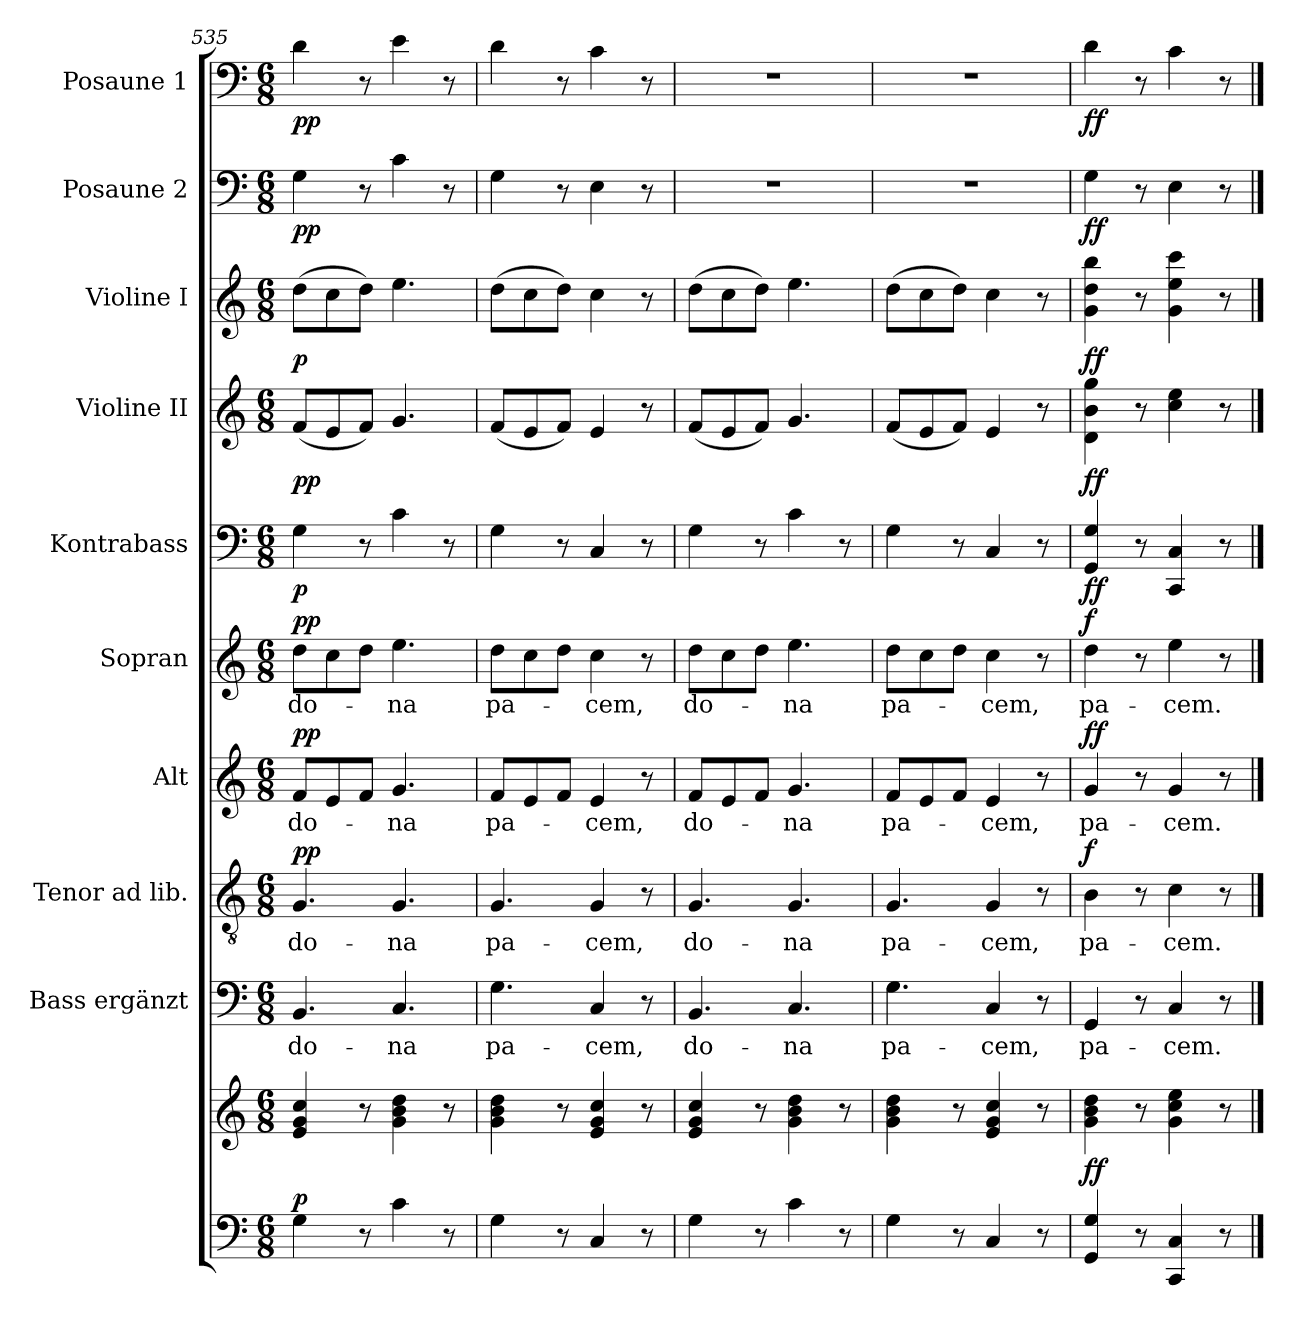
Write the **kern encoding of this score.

**kern	**kern	**dynam	**kern	**text	**kern	**text	**dynam	**kern	**text	**dynam	**kern	**text	**dynam	**kern	**dynam	**kern	**dynam	**kern	**dynam	**kern	**dynam	**kern	**dynam
*part10	*part10	*part10	*part9	*part9	*part8	*part8	*part8	*part7	*part7	*part7	*part6	*part6	*part6	*part5	*part5	*part4	*part4	*part3	*part3	*part2	*part2	*part1	*part1
*staff11	*staff10	*staff10/11	*staff9	*staff9	*staff8	*staff8	*staff8	*staff7	*staff7	*staff7	*staff6	*staff6	*staff6	*staff5	*staff5	*staff4	*staff4	*staff3	*staff3	*staff2	*staff2	*staff1	*staff1
*	*	*	*I"Bass ergänzt	*	*I"Tenor ad lib.	*	*	*I"Alt	*	*	*I"Sopran	*	*	*I"Kontrabass	*	*I"Violine II	*	*I"Violine I	*	*I"Posaune 2	*	*I"Posaune 1	*
*	*	*	*I'B.	*	*I'T.	*	*	*I'A.	*	*	*I'S.	*	*	*I'Kb.	*	*I'Vl. II	*	*I'Vl. I	*	*I'Pos. 2	*	*I'Pos. 1	*
!!LO:PB:g=z
*clefF4	*clefG2	*	*clefF4	*	*clefGv2	*	*	*clefG2	*	*	*clefG2	*	*	*clefF4	*	*clefG2	*	*clefG2	*	*clefF4	*	*clefF4	*
*	*	*	*	*	*	*	*	*	*	*	*	*	*	*ITrd7c12	*	*	*	*	*	*	*	*	*
*k[]	*k[]	*	*k[]	*	*k[]	*	*	*k[]	*	*	*k[]	*	*	*k[]	*	*k[]	*	*k[]	*	*k[]	*	*k[]	*
*C:	*C:	*	*C:	*	*C:	*	*	*C:	*	*	*C:	*	*	*C:	*	*C:	*	*C:	*	*C:	*	*C:	*
*M6/8	*M6/8	*	*M6/8	*	*M6/8	*	*	*M6/8	*	*	*M6/8	*	*	*M6/8	*	*M6/8	*	*M6/8	*	*M6/8	*	*M6/8	*
=535	=535	=535	=535	=535	=535	=535	=535	=535	=535	=535	=535	=535	=535	=535	=535	=535	=535	=535	=535	=535	=535	=535	=535
!	!	!LO:DY:a=2	!	!LO:LY:b	!	!LO:LY:b	!LO:DY:a	!	!LO:LY:b	!LO:DY:a	!	!LO:LY:b	!LO:DY:a	!	!LO:DY:b	!	!LO:DY:b	!	!LO:DY:b	!	!LO:DY:b	!	!LO:DY:b
4G\	4e/ 4g/ 4cc/	p	4.BB/	do-	4.G/	do-	pp	8f/L	do-	pp	8dd\L	do-	pp	4GG\	p	(<8f/L	pp	(>8dd\L	p	4G\	pp	4d\	pp
.	.	.	.	.	.	.	.	8e/	.	.	8cc\	.	.	.	.	8e/	.	8cc\	.	.	.	.	.
8r	8r	.	.	.	.	.	.	8f/J	.	.	8dd\J	.	.	8r	.	8f/J)	.	8dd\J)	.	8r	.	8r	.
!	!	!	!	!LO:LY:b	!	!LO:LY:b	!	!	!LO:LY:b	!	!	!LO:LY:b	!	!	!	!	!	!	!	!	!	!	!
4c\	4g\ 4b\ 4dd\	.	4.C/	-na	4.G/	-na	.	4.g/	-na	.	4.ee\	-na	.	4C\	.	4.g/	.	4.ee\	.	4c\	.	4e\	.
8r	8r	.	.	.	.	.	.	.	.	.	.	.	.	8r	.	.	.	.	.	8r	.	8r	.
=536	=536	=536	=536	=536	=536	=536	=536	=536	=536	=536	=536	=536	=536	=536	=536	=536	=536	=536	=536	=536	=536	=536	=536
!	!	!	!	!LO:LY:b	!	!LO:LY:b	!	!	!LO:LY:b	!	!	!LO:LY:b	!	!	!	!	!	!	!	!	!	!	!
4G\	4g\ 4b\ 4dd\	.	4.G\	pa-	4.G/	pa-	.	8f/L	pa-	.	8dd\L	pa-	.	4GG\	.	(<8f/L	.	(>8dd\L	.	4G\	.	4d\	.
.	.	.	.	.	.	.	.	8e/	.	.	8cc\	.	.	.	.	8e/	.	8cc\	.	.	.	.	.
8r	8r	.	.	.	.	.	.	8f/J	.	.	8dd\J	.	.	8r	.	8f/J)	.	8dd\J)	.	8r	.	8r	.
!	!	!	!	!LO:LY:b	!	!LO:LY:b	!	!	!LO:LY:b	!	!	!LO:LY:b	!	!	!	!	!	!	!	!	!	!	!
4C/	4e/ 4g/ 4cc/	.	4C/	-cem,	4G/	-cem,	.	4e/	-cem,	.	4cc\	-cem,	.	4CC/	.	4e/	.	4cc\	.	4E\	.	4c\	.
8r	8r	.	8r	.	8r	.	.	8r	.	.	8r	.	.	8r	.	8r	.	8r	.	8r	.	8r	.
=537	=537	=537	=537	=537	=537	=537	=537	=537	=537	=537	=537	=537	=537	=537	=537	=537	=537	=537	=537	=537	=537	=537	=537
!	!	!	!	!LO:LY:b	!	!LO:LY:b	!	!	!LO:LY:b	!	!	!LO:LY:b	!	!	!	!	!	!	!	!	!	!	!
4G\	4e/ 4g/ 4cc/	.	4.BB/	do-	4.G/	do-	.	8f/L	do-	.	8dd\L	do-	.	4GG\	.	(<8f/L	.	(>8dd\L	.	2.r	.	2.r	.
.	.	.	.	.	.	.	.	8e/	.	.	8cc\	.	.	.	.	8e/	.	8cc\	.	.	.	.	.
8r	8r	.	.	.	.	.	.	8f/J	.	.	8dd\J	.	.	8r	.	8f/J)	.	8dd\J)	.	.	.	.	.
!	!	!	!	!LO:LY:b	!	!LO:LY:b	!	!	!LO:LY:b	!	!	!LO:LY:b	!	!	!	!	!	!	!	!	!	!	!
4c\	4g\ 4b\ 4dd\	.	4.C/	-na	4.G/	-na	.	4.g/	-na	.	4.ee\	-na	.	4C\	.	4.g/	.	4.ee\	.	.	.	.	.
8r	8r	.	.	.	.	.	.	.	.	.	.	.	.	8r	.	.	.	.	.	.	.	.	.
=538	=538	=538	=538	=538	=538	=538	=538	=538	=538	=538	=538	=538	=538	=538	=538	=538	=538	=538	=538	=538	=538	=538	=538
!	!	!	!	!LO:LY:b	!	!LO:LY:b	!	!	!LO:LY:b	!	!	!LO:LY:b	!	!	!	!	!	!	!	!	!	!	!
4G\	4g\ 4b\ 4dd\	.	4.G\	pa-	4.G/	pa-	.	8f/L	pa-	.	8dd\L	pa-	.	4GG\	.	(<8f/L	.	(>8dd\L	.	2.r	.	2.r	.
.	.	.	.	.	.	.	.	8e/	.	.	8cc\	.	.	.	.	8e/	.	8cc\	.	.	.	.	.
8r	8r	.	.	.	.	.	.	8f/J	.	.	8dd\J	.	.	8r	.	8f/J)	.	8dd\J)	.	.	.	.	.
!	!	!	!	!LO:LY:b	!	!LO:LY:b	!	!	!LO:LY:b	!	!	!LO:LY:b	!	!	!	!	!	!	!	!	!	!	!
4C/	4e/ 4g/ 4cc/	.	4C/	-cem,	4G/	-cem,	.	4e/	-cem,	.	4cc\	-cem,	.	4CC/	.	4e/	.	4cc\	.	.	.	.	.
8r	8r	.	8r	.	8r	.	.	8r	.	.	8r	.	.	8r	.	8r	.	8r	.	.	.	.	.
=539	=539	=539	=539	=539	=539	=539	=539	=539	=539	=539	=539	=539	=539	=539	=539	=539	=539	=539	=539	=539	=539	=539	=539
!	!	!LO:DY:a=2	!	!LO:LY:b	!	!LO:LY:b	!LO:DY:a	!	!LO:LY:b	!LO:DY:a	!	!LO:LY:b	!LO:DY:a	!	!LO:DY:b	!	!LO:DY:b	!	!LO:DY:b	!	!LO:DY:b	!	!LO:DY:b
4GG/ 4G/	4g\ 4b\ 4dd\	ff	4GG/	pa-	4B\	pa-	f	4g/	pa-	ff	4dd\	pa-	f	4GGG/ 4GG/	ff	4d\ 4b\ 4gg\	ff	4g\ 4dd\ 4bb\	ff	4G\	ff	4d\	ff
8r	8r	.	8r	.	8r	.	.	8r	.	.	8r	.	.	8r	.	8r	.	8r	.	8r	.	8r	.
!	!	!	!	!LO:LY:b	!	!LO:LY:b	!	!	!LO:LY:b	!	!	!LO:LY:b	!	!	!	!	!	!	!	!	!	!	!
4CC/ 4C/	4g\ 4cc\ 4ee\	.	4C/	-cem.	4c\	-cem.	.	4g/	-cem.	.	4ee\	-cem.	.	4CCC/ 4CC/	.	4cc\ 4ee\	.	4g\ 4ee\ 4ccc\	.	4E\	.	4c\	.
8r	8r	.	8r	.	8r	.	.	8r	.	.	8r	.	.	8r	.	8r	.	8r	.	8r	.	8r	.
==	==	==	==	==	==	==	==	==	==	==	==	==	==	==	==	==	==	==	==	==	==	==	==
*-	*-	*-	*-	*-	*-	*-	*-	*-	*-	*-	*-	*-	*-	*-	*-	*-	*-	*-	*-	*-	*-	*-	*-
